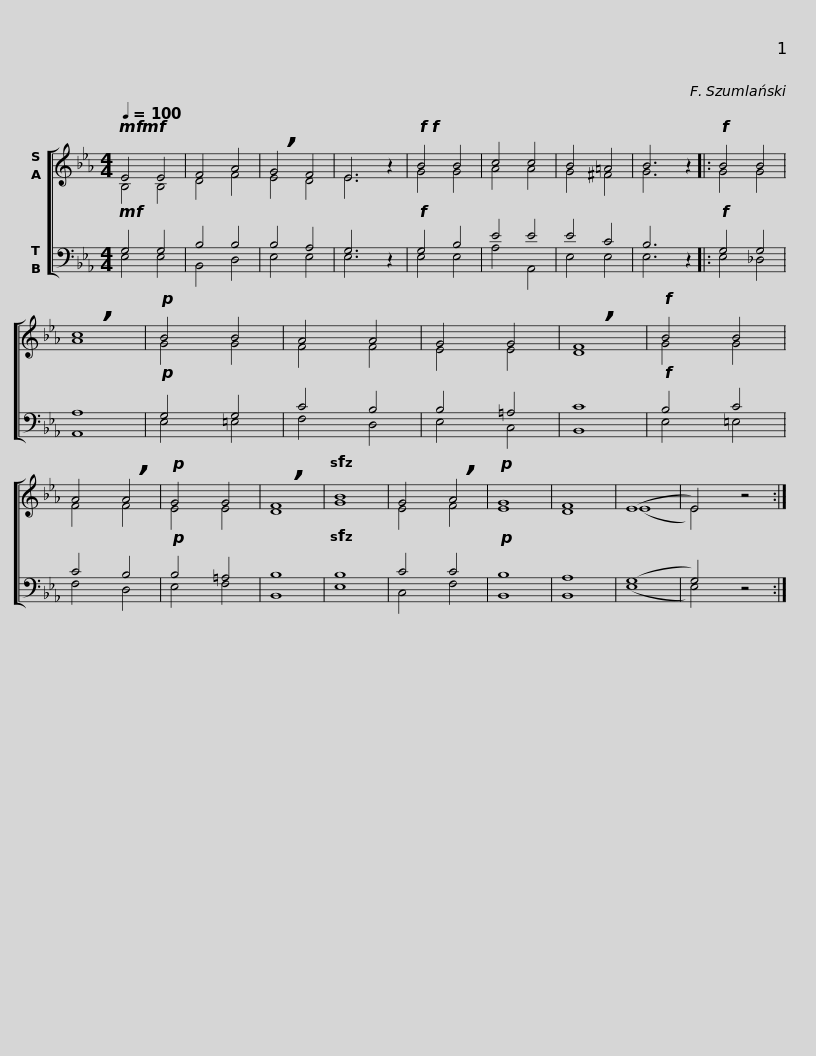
X:1
%%score [ ( 1 2 ) ( 3 4 ) ]
L:1/8
Q:1/4=100
M:4/4
I:linebreak $
K:Eb
V:1 treble
V:2 treble
V:3 bass
V:4 bass
V:1
!mf!!mf! E4 E4 | F4 A4 | !breath!G4 F4 | E6 z2 |!f!!f! B4 B4 | %5
 c4 c4 |$ B4 =A4 | B6 z2 |:!f! B4 B4 | !breath!c8 | %10
!p! B4 B4 | A4 A4 |$ G4 G4 | !breath!F8 |!f! B4 B4 | %15
 A4 !breath!A4 |!p! G4 G4 | !breath!F8 |$!sfz! B8 | G4 !breath!A4 | %20
!p! G8 | F8 | (E8 | E4) z4 :| %24
V:2
 B,4 B,4 | D4 F4 | E4 D4 | E6 z2 | G4 G4 | %5
 A4 A4 |$ G4 ^F4 | G6 z2 |: G4 G4 | A8 | %10
 G4 G4 | F4 F4 |$ E4 E4 | D8 | G4 G4 | %15
 F4 F4 | E4 E4 | D8 |$ G8 | E4 F4 | %20
 E8 | D8 | (E8 | E4) z4 :| %24
V:3
!mf! G,4 G,4 | B,4 B,4 | B,4 A,4 | G,6 z2 |!f! G,4 B,4 | %5
 E4 E4 |$ E4 C4 | B,6 z2 |:!f! G,4 G,4 | A,8 | %10
!p! G,4 G,4 | C4 B,4 |$ B,4 =A,4 | C8 |!f! B,4 C4 | %15
 C4 B,4 |!p! B,4 =A,4 | B,8 |$!sfz! B,8 | C4 C4 | %20
!p! B,8 | A,8 | (G,8 | G,4) z4 :| %24
V:4
 E,4 E,4 | B,,4 D,4 | E,4 E,4 | E,6 z2 | E,4 E,4 | %5
 A,4 A,,4 |$ E,4 E,4 | E,6 z2 |: E,4 _D,4 | A,,8 | %10
 E,4 =E,4 | F,4 D,4 |$ E,4 C,4 | B,,8 | E,4 =E,4 | %15
 F,4 D,4 | E,4 F,4 | B,,8 |$ E,8 | C,4 F,4 | %20
 B,,8 | B,,8 | (E,8 | E,4) z4 :| %24
